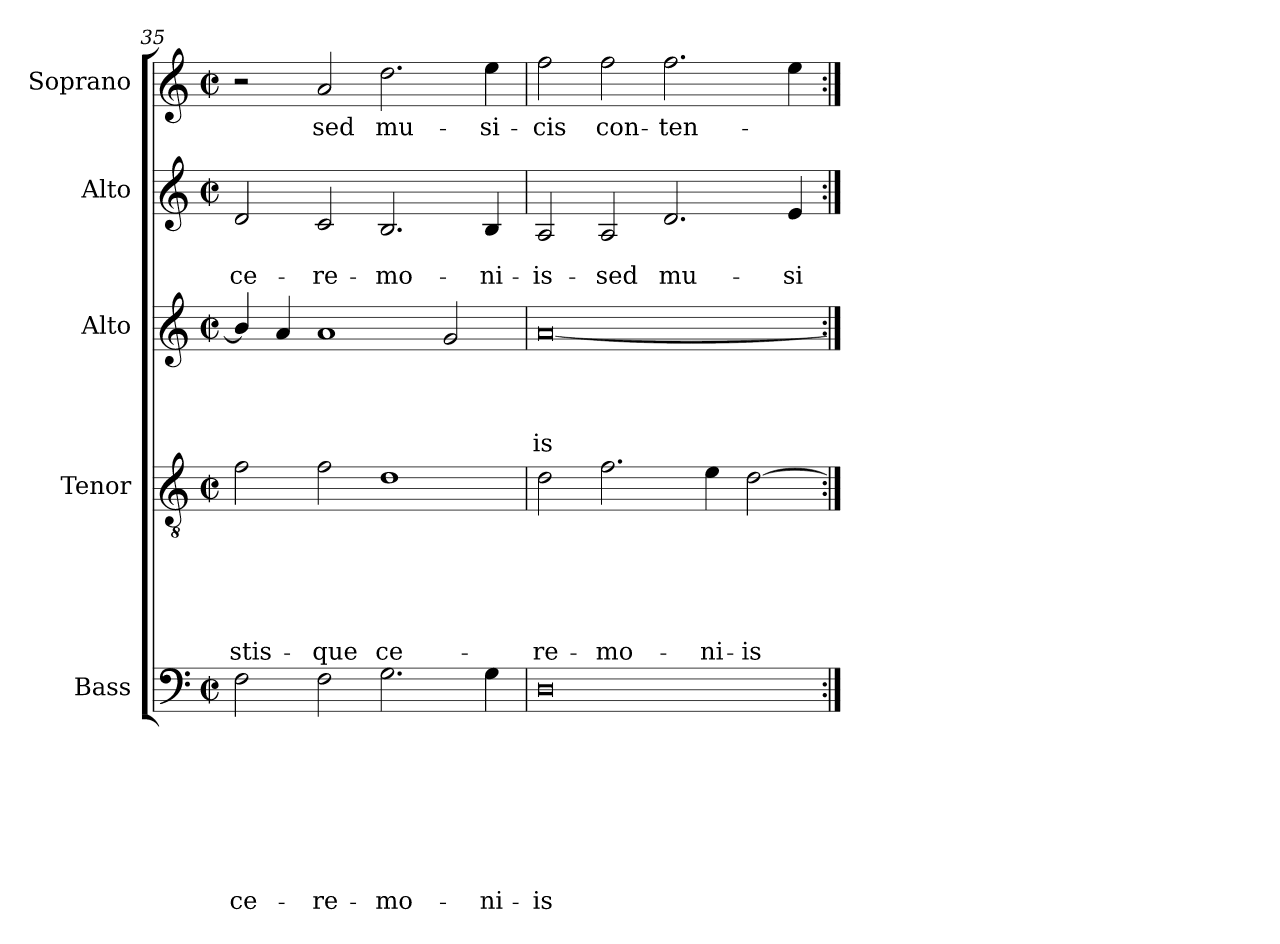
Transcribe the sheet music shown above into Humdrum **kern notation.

**kern	**text	**text	**text	**text	**text	**text	**text	**text	**kern	**text	**text	**text	**text	**text	**text	**kern	**text	**text	**text	**text	**kern	**text	**text	**kern	**text
*part5	*part5	*part5	*part5	*part5	*part5	*part5	*part5	*part5	*part4	*part4	*part4	*part4	*part4	*part4	*part4	*part3	*part3	*part3	*part3	*part3	*part2	*part2	*part2	*part1	*part1
*staff5	*staff5	*staff5	*staff5	*staff5	*staff5	*staff5	*staff5	*staff5	*staff4	*staff4	*staff4	*staff4	*staff4	*staff4	*staff4	*staff3	*staff3	*staff3	*staff3	*staff3	*staff2	*staff2	*staff2	*staff1	*staff1
*I"Bass	*	*	*	*	*	*	*	*	*I"Tenor	*	*	*	*	*	*	*I"Alto	*	*	*	*	*I"Alto	*	*	*I"Soprano	*
*I'B.	*	*	*	*	*	*	*	*	*I'T.	*	*	*	*	*	*	*I'A.	*	*	*	*	*I'A.	*	*	*I'S.	*
*clefF4	*	*	*	*	*	*	*	*	*clefGv2	*	*	*	*	*	*	*clefG2	*	*	*	*	*clefG2	*	*	*clefG2	*
*k[]	*	*	*	*	*	*	*	*	*k[]	*	*	*	*	*	*	*k[]	*	*	*	*	*k[]	*	*	*k[]	*
*C:	*	*	*	*	*	*	*	*	*C:	*	*	*	*	*	*	*C:	*	*	*	*	*C:	*	*	*C:	*
*M2/2	*	*	*	*	*	*	*	*	*M2/2	*	*	*	*	*	*	*M2/2	*	*	*	*	*M2/2	*	*	*M2/2	*
*met(c|)	*	*	*	*	*	*	*	*	*met(c|)	*	*	*	*	*	*	*met(c|)	*	*	*	*	*met(c|)	*	*	*met(c|)	*
=35	=35	=35	=35	=35	=35	=35	=35	=35	=35	=35	=35	=35	=35	=35	=35	=35	=35	=35	=35	=35	=35	=35	=35	=35	=35
!	!	!	!	!	!	!	!	!LO:LY:b	!	!	!	!	!	!	!LO:LY:b:rj	!	!	!	!	!	!	!	!LO:LY:b	!	!
2F\	.	.	.	.	.	.	.	ce-	2f\	.	.	.	.	.	-stis-	4b/]	.	.	.	.	2d/	.	ce-	2r	.
.	.	.	.	.	.	.	.	.	.	.	.	.	.	.	.	4a/	.	.	.	.	.	.	.	.	.
!	!	!	!	!	!	!	!	!LO:LY:b	!	!	!	!	!	!	!LO:LY:b:rj	!	!	!	!	!	!	!	!LO:LY:b	!	!LO:LY:b:rj
2F\	.	.	.	.	.	.	.	-re-	2f\	.	.	.	.	.	-que	1a	.	.	.	.	2c/	.	-re-	2a/	sed
!	!	!	!	!	!	!	!	!LO:LY:b	!	!	!	!	!	!	!LO:LY:b:rj	!	!	!	!	!	!	!	!LO:LY:b	!	!LO:LY:b:rj
2.G\	.	.	.	.	.	.	.	-mo-	1d	.	.	.	.	.	ce-	.	.	.	.	.	2.B/	.	-mo-	2.dd\	mu-
.	.	.	.	.	.	.	.	.	.	.	.	.	.	.	.	2g/	.	.	.	.	.	.	.	.	.
!	!	!	!	!	!	!	!	!LO:LY:b	!	!	!	!	!	!	!	!	!	!	!	!	!	!	!LO:LY:b	!	!LO:LY:b:rj
4G\	.	.	.	.	.	.	.	-ni-	.	.	.	.	.	.	.	.	.	.	.	.	4B/	.	-ni-	4ee\	-si-
=36	=36	=36	=36	=36	=36	=36	=36	=36	=36	=36	=36	=36	=36	=36	=36	=36	=36	=36	=36	=36	=36	=36	=36	=36	=36
!	!	!	!	!	!	!	!	!LO:LY:b	!	!	!	!	!	!	!LO:LY:b:rj	!	!	!	!	!LO:LY:b:rj	!	!	!LO:LY:b	!	!LO:LY:b:rj
0D	.	.	.	.	.	.	.	-is	2d\	.	.	.	.	.	-re-	[<0a	.	.	.	-is	2A/	.	-is-	2ff\	-cis
!	!	!	!	!	!	!	!	!	!	!	!	!	!	!	!LO:LY:b:rj	!	!	!	!	!	!	!	!LO:LY:b	!	!LO:LY:b:rj
.	.	.	.	.	.	.	.	.	2.f\	.	.	.	.	.	-mo-	.	.	.	.	.	2A/	.	-sed	2ff\	con-
!	!	!	!	!	!	!	!	!	!	!	!	!	!	!	!	!	!	!	!	!	!	!	!LO:LY:b	!	!LO:LY:b:rj
.	.	.	.	.	.	.	.	.	.	.	.	.	.	.	.	.	.	.	.	.	2.d/	.	mu-	2.ff\	-ten-
!	!	!	!	!	!	!	!	!	!	!	!	!	!	!	!LO:LY:b:rj	!	!	!	!	!	!	!	!	!	!
.	.	.	.	.	.	.	.	.	4e\	.	.	.	.	.	-ni-	.	.	.	.	.	.	.	.	.	.
!	!	!	!	!	!	!	!	!	!	!	!	!	!	!	!LO:LY:b:rj	!	!	!	!	!	!	!	!	!	!
.	.	.	.	.	.	.	.	.	[>2d\	.	.	.	.	.	-is	.	.	.	.	.	.	.	.	.	.
!	!	!	!	!	!	!	!	!	!	!	!	!	!	!	!	!	!	!	!	!	!	!	!LO:LY:b	!	!
.	.	.	.	.	.	.	.	.	.	.	.	.	.	.	.	.	.	.	.	.	4e/	.	-si-	4ee\	.
=:|!	=:|!	=:|!	=:|!	=:|!	=:|!	=:|!	=:|!	=:|!	=:|!	=:|!	=:|!	=:|!	=:|!	=:|!	=:|!	=:|!	=:|!	=:|!	=:|!	=:|!	=:|!	=:|!	=:|!	=:|!	=:|!
*-	*-	*-	*-	*-	*-	*-	*-	*-	*-	*-	*-	*-	*-	*-	*-	*-	*-	*-	*-	*-	*-	*-	*-	*-	*-
